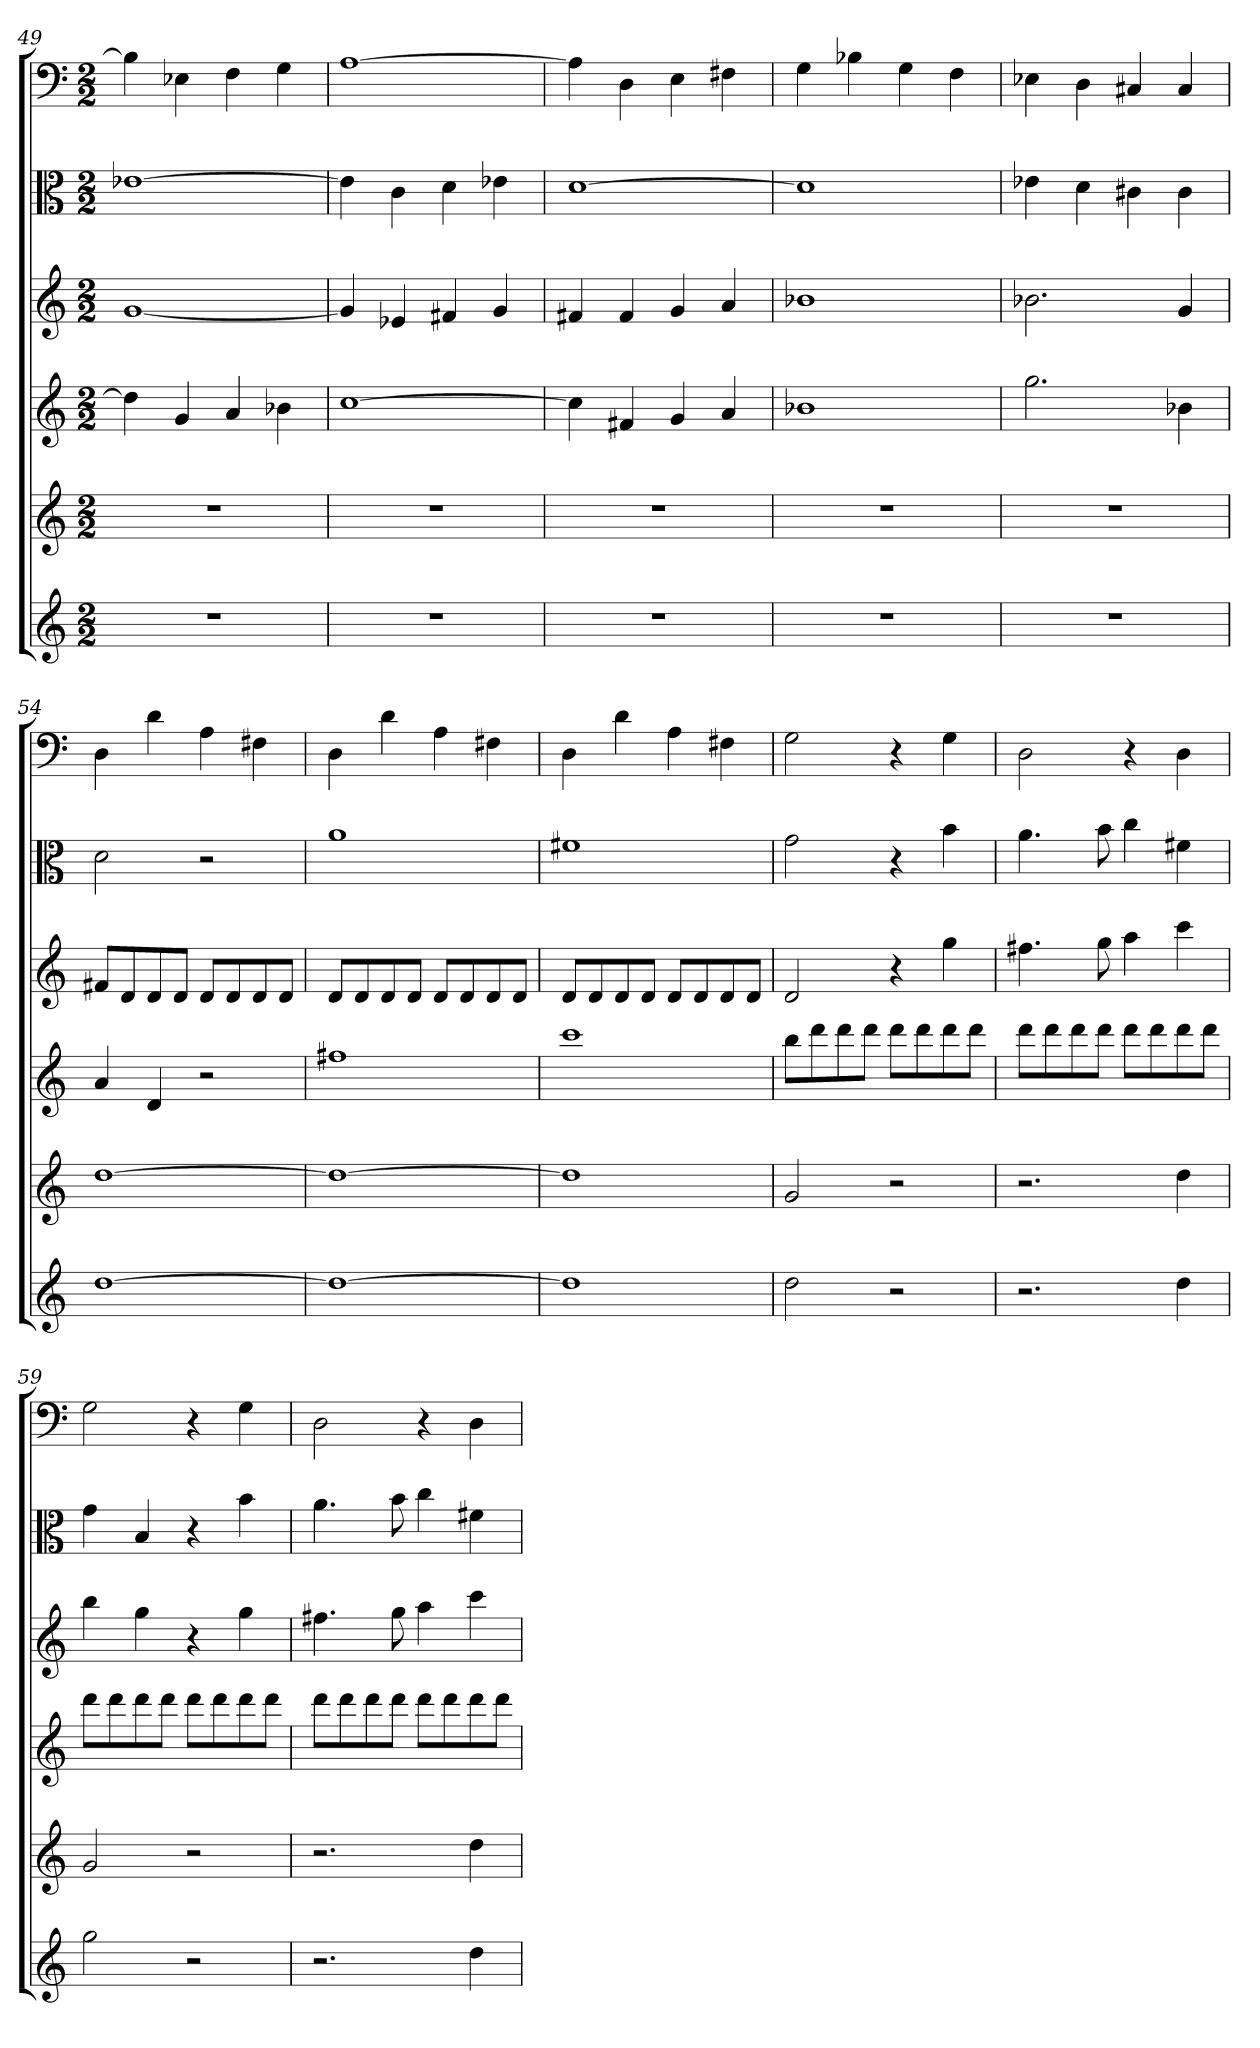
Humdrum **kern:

**kern	**kern	**kern	**kern	**kern	**kern
*part6	*part5	*part4	*part3	*part2	*part1
*staff6	*staff5	*staff4	*staff3	*staff2	*staff1
*	*	*	*	*clefC3	*clefF4
*k[]	*k[]	*k[]	*k[]	*k[]	*k[]
*C:	*C:	*C:	*C:	*C:	*C:
*M2/2	*M2/2	*M2/2	*M2/2	*M2/2	*M2/2
=49	=49	=49	=49	=49	=49
1r	1r	4dd]	[1g	[1e-X	4B-]
.	.	4g	.	.	4E-X
.	.	4a	.	.	4F
.	.	4b-X	.	.	4G
=50	=50	=50	=50	=50	=50
1r	1r	[1cc	4g]	4e-]	[1A
.	.	.	4e-X	4c	.
.	.	.	4f#X	4d	.
.	.	.	4g	4e-X	.
=51	=51	=51	=51	=51	=51
1r	1r	4cc]	4f#X	[1d	4A]
.	.	4f#X	4f#	.	4D
.	.	4g	4g	.	4E
.	.	4a	4a	.	4F#X
=52	=52	=52	=52	=52	=52
1r	1r	1b-X	1b-X	1d]	4G
.	.	.	.	.	4B-X
.	.	.	.	.	4G
.	.	.	.	.	4F
=53	=53	=53	=53	=53	=53
1r	1r	2.gg	2.b-X	4e-X	4E-X
.	.	.	.	4d	4D
.	.	.	.	4c#X	4C#X
.	.	4b-X	4g	4c#	4C#
=54	=54	=54	=54	=54	=54
[1dd	[1dd	4a	8f#XL	2d	4D
.	.	.	8d	.	.
.	.	4d	8d	.	4d
.	.	.	8dJ	.	.
.	.	2r	8dL	2r	4A
.	.	.	8d	.	.
.	.	.	8d	.	4F#X
.	.	.	8dJ	.	.
=55	=55	=55	=55	=55	=55
1dd_	1dd_	1ff#X	8dL	1a	4D
.	.	.	8d	.	.
.	.	.	8d	.	4d
.	.	.	8dJ	.	.
.	.	.	8dL	.	4A
.	.	.	8d	.	.
.	.	.	8d	.	4F#X
.	.	.	8dJ	.	.
=56	=56	=56	=56	=56	=56
1dd]	1dd]	1ccc	8dL	1f#X	4D
.	.	.	8d	.	.
.	.	.	8d	.	4d
.	.	.	8dJ	.	.
.	.	.	8dL	.	4A
.	.	.	8d	.	.
.	.	.	8d	.	4F#X
.	.	.	8dJ	.	.
=57	=57	=57	=57	=57	=57
2dd	2g	8bbL	2d	2g	2G
.	.	8ddd	.	.	.
.	.	8ddd	.	.	.
.	.	8dddJ	.	.	.
2r	2r	8dddL	4r	4r	4r
.	.	8ddd	.	.	.
.	.	8ddd	4gg	4b	4G
.	.	8dddJ	.	.	.
=58	=58	=58	=58	=58	=58
2.r	2.r	8dddL	4.ff#X	4.a	2D
.	.	8ddd	.	.	.
.	.	8ddd	.	.	.
.	.	8dddJ	8gg	8b	.
.	.	8dddL	4aa	4cc	4r
.	.	8ddd	.	.	.
4dd	4dd	8ddd	4ccc	4f#X	4D
.	.	8dddJ	.	.	.
=59	=59	=59	=59	=59	=59
2gg	2g	8dddL	4bb	4g	2G
.	.	8ddd	.	.	.
.	.	8ddd	4gg	4B	.
.	.	8dddJ	.	.	.
2r	2r	8dddL	4r	4r	4r
.	.	8ddd	.	.	.
.	.	8ddd	4gg	4b	4G
.	.	8dddJ	.	.	.
=60	=60	=60	=60	=60	=60
2.r	2.r	8dddL	4.ff#X	4.a	2D
.	.	8ddd	.	.	.
.	.	8ddd	.	.	.
.	.	8dddJ	8gg	8b	.
.	.	8dddL	4aa	4cc	4r
.	.	8ddd	.	.	.
4dd	4dd	8ddd	4ccc	4f#X	4D
.	.	8dddJ	.	.	.
=	=	=	=	=	=
*-	*-	*-	*-	*-	*-
